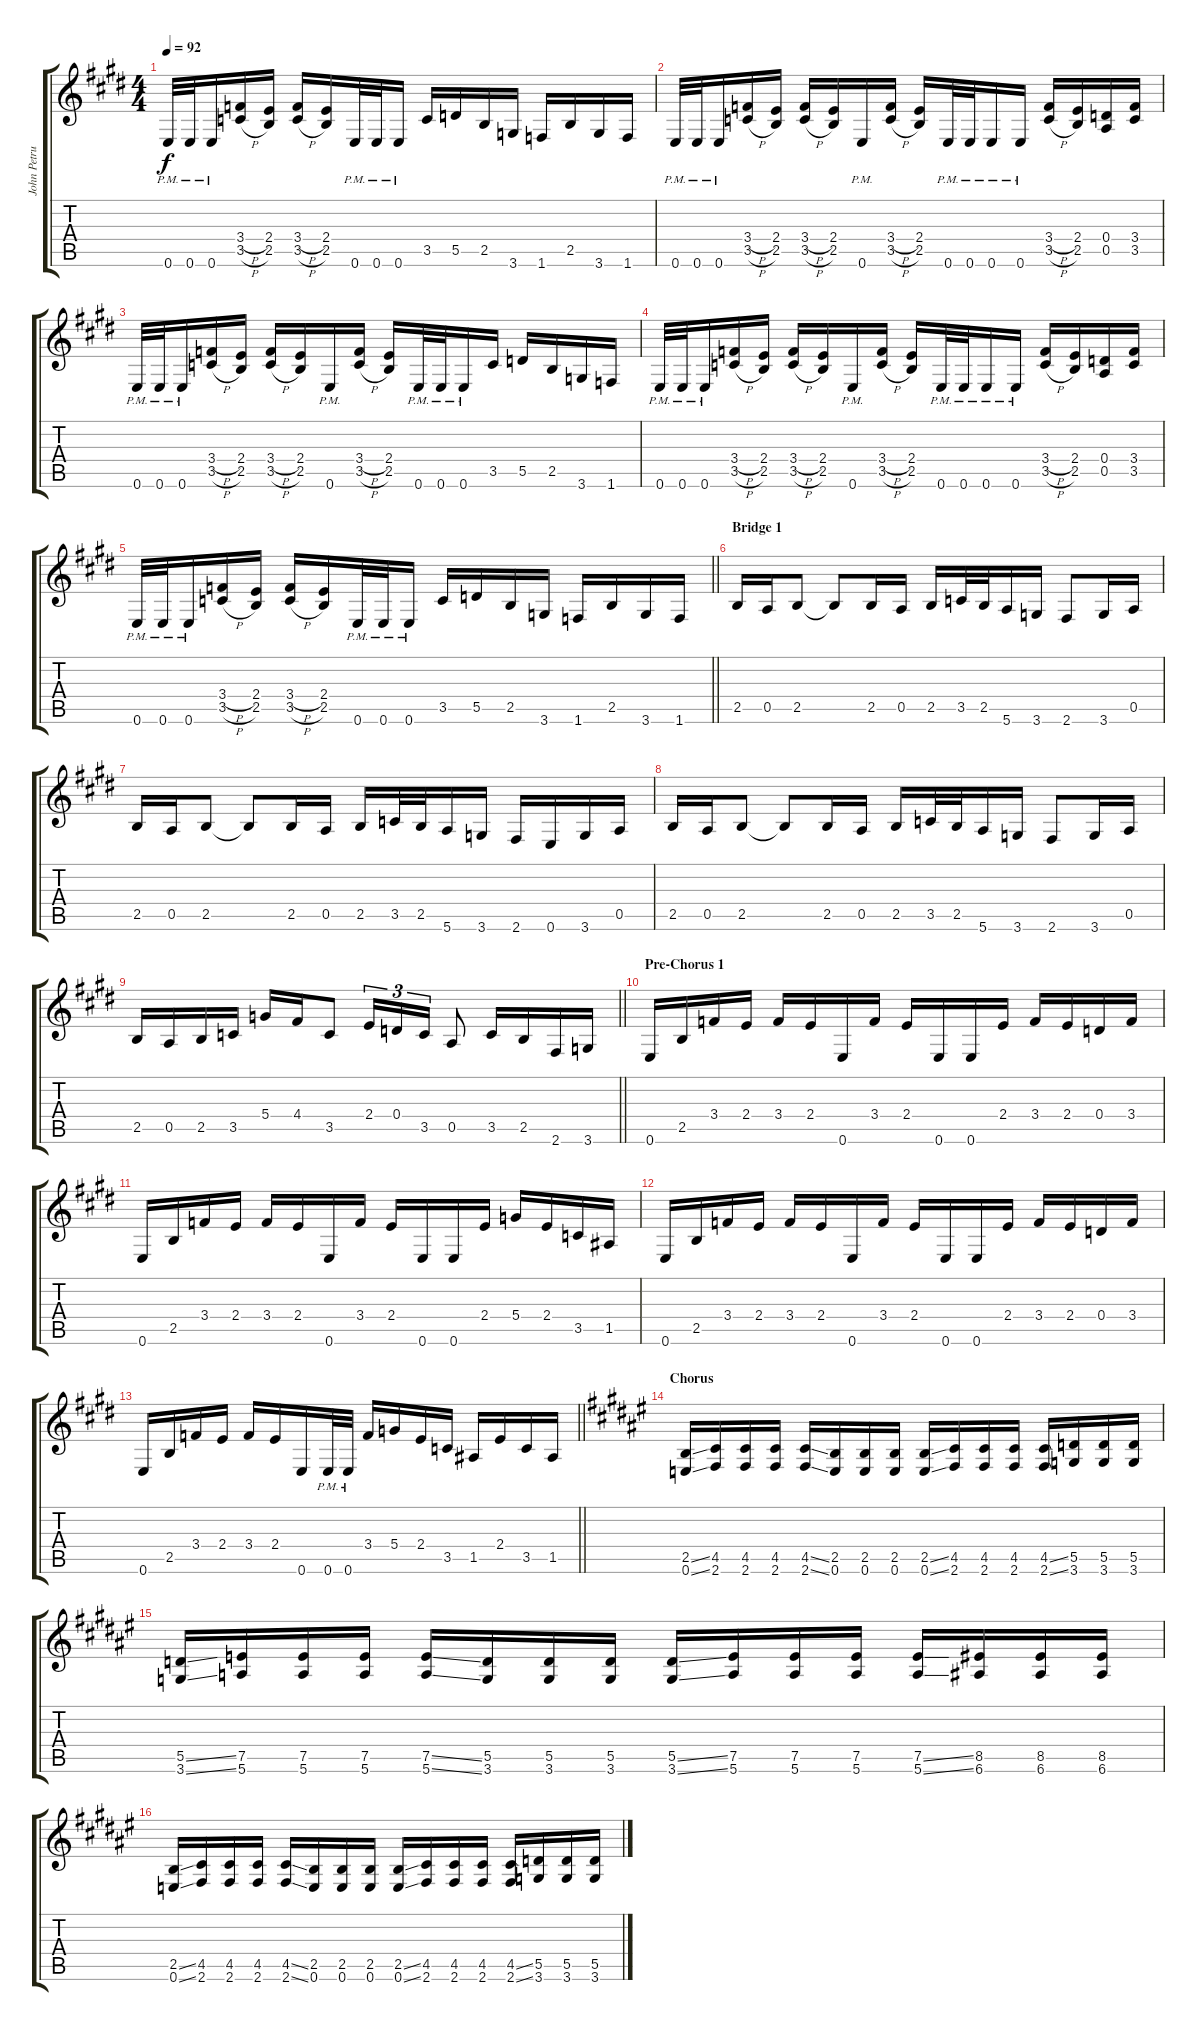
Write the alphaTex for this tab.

\track ("John Petrucci" "John Petru") {instrument distortionguitar}
\staff {score tabs}
\tuning (E4 B3 G3 D3 A2 E2) {hide}
\ts (4 4)
\tempo 92
\clef g2
\ks e
0.6{pm}.32{dy f} 0.6{pm}.32 0.6{pm}.16 (3.4{h} 3.5{h}).16 (2.4 2.5).16 (3.4{h} 3.5{h}).16 (2.4 2.5).16 0.6{pm}.32 0.6{pm}.32 0.6{pm}.16 3.5.16 5.5.16 2.5.16 3.6.16 1.6.16 2.5.16 3.6.16 1.6.16 |
0.6{pm}.32 0.6{pm}.32 0.6{pm}.16 (3.4{h} 3.5{h}).16 (2.4 2.5).16 (3.4{h} 3.5{h}).16 (2.4 2.5).16 0.6{pm}.16 (3.4{h} 3.5{h}).16 (2.4 2.5).16 0.6{pm}.32 0.6{pm}.32 0.6{pm}.16 0.6{pm}.16 (3.4{h} 3.5{h}).16 (2.4 2.5).16 (0.4 0.5).16 (3.4 3.5).16 |
0.6{pm}.32 0.6{pm}.32 0.6{pm}.16 (3.4{h} 3.5{h}).16 (2.4 2.5).16 (3.4{h} 3.5{h}).16 (2.4 2.5).16 0.6{pm}.16 (3.4{h} 3.5{h}).16 (2.4 2.5).16 0.6{pm}.32 0.6{pm}.32 0.6{pm}.16 3.5.16 5.5.16 2.5.16 3.6.16 1.6.16 |
0.6{pm}.32 0.6{pm}.32 0.6{pm}.16 (3.4{h} 3.5{h}).16 (2.4 2.5).16 (3.4{h} 3.5{h}).16 (2.4 2.5).16 0.6{pm}.16 (3.4{h} 3.5{h}).16 (2.4 2.5).16 0.6{pm}.32 0.6{pm}.32 0.6{pm}.16 0.6{pm}.16 (3.4{h} 3.5{h}).16 (2.4 2.5).16 (0.4 0.5).16 (3.4 3.5).16 |
\barLineRight lightlight
0.6{pm}.32 0.6{pm}.32 0.6{pm}.16 (3.4{h} 3.5{h}).16 (2.4 2.5).16 (3.4{h} 3.5{h}).16 (2.4 2.5).16 0.6{pm}.32 0.6{pm}.32 0.6{pm}.16 3.5.16 5.5.16 2.5.16 3.6.16 1.6.16 2.5.16 3.6.16 1.6.16 |
\section ("" "Bridge 1")
2.5.16 0.5.16 2.5.8 2.5{t}.8 2.5.16 0.5.16 2.5.16 3.5.32 2.5.32 5.6.16 3.6.16 2.6.8 3.6.16 0.5.16 |
2.5.16 0.5.16 2.5.8 2.5{t}.8 2.5.16 0.5.16 2.5.16 3.5.32 2.5.32 5.6.16 3.6.16 2.6.16 0.6.16 3.6.16 0.5.16 |
2.5.16 0.5.16 2.5.8 2.5{t}.8 2.5.16 0.5.16 2.5.16 3.5.32 2.5.32 5.6.16 3.6.16 2.6.8 3.6.16 0.5.16 |
\barLineRight lightlight
2.5.16 0.5.16 2.5.16 3.5.16 5.4.16 4.4.16 3.5.8 2.4.16{tu (3 2)} 0.4.16{tu (3 2)} 3.5.16{tu (3 2)} 0.5.8 3.5.16 2.5.16 2.6.16 3.6.16 |
\section ("" "Pre-Chorus 1")
0.6.16 2.5.16 3.4.16 2.4.16 3.4.16 2.4.16 0.6.16 3.4.16 2.4.16 0.6.16 0.6.16 2.4.16 3.4.16 2.4.16 0.4.16 3.4.16 |
0.6.16 2.5.16 3.4.16 2.4.16 3.4.16 2.4.16 0.6.16 3.4.16 2.4.16 0.6.16 0.6.16 2.4.16 5.4.16 2.4.16 3.5.16 1.5.16 |
0.6.16 2.5.16 3.4.16 2.4.16 3.4.16 2.4.16 0.6.16 3.4.16 2.4.16 0.6.16 0.6.16 2.4.16 3.4.16 2.4.16 0.4.16 3.4.16 |
\barLineRight lightlight
0.6.16 2.5.16 3.4.16 2.4.16 3.4.16 2.4.16 0.6.16 0.6{pm}.32 0.6{pm}.32 3.4.16 5.4.16 2.4.16 3.5.16 1.5.16 2.4.16 3.5.16 1.5.16 |
\section ("" "Chorus")
\ks f#
(2.5{ss} 0.6{ss}).16 (4.5 2.6).16 (4.5 2.6).16 (4.5 2.6).16 (4.5{ss} 2.6{ss}).16 (2.5 0.6).16 (2.5 0.6).16 (2.5 0.6).16 (2.5{ss} 0.6{ss}).16 (4.5 2.6).16 (4.5 2.6).16 (4.5 2.6).16 (4.5{ss} 2.6{ss}).16 (5.5 3.6).16 (5.5 3.6).16 (5.5 3.6).16 |
(5.5{ss} 3.6{ss}).16 (7.5 5.6).16 (7.5 5.6).16 (7.5 5.6).16 (7.5{ss} 5.6{ss}).16 (5.5 3.6).16 (5.5 3.6).16 (5.5 3.6).16 (5.5{ss} 3.6{ss}).16 (7.5 5.6).16 (7.5 5.6).16 (7.5 5.6).16 (7.5{ss} 5.6{ss}).16 (8.5 6.6).16 (8.5 6.6).16 (8.5 6.6).16 |
(2.5{ss} 0.6{ss}).16 (4.5 2.6).16 (4.5 2.6).16 (4.5 2.6).16 (4.5{ss} 2.6{ss}).16 (2.5 0.6).16 (2.5 0.6).16 (2.5 0.6).16 (2.5{ss} 0.6{ss}).16 (4.5 2.6).16 (4.5 2.6).16 (4.5 2.6).16 (4.5{ss} 2.6{ss}).16 (5.5 3.6).16 (5.5 3.6).16 (5.5 3.6).16
